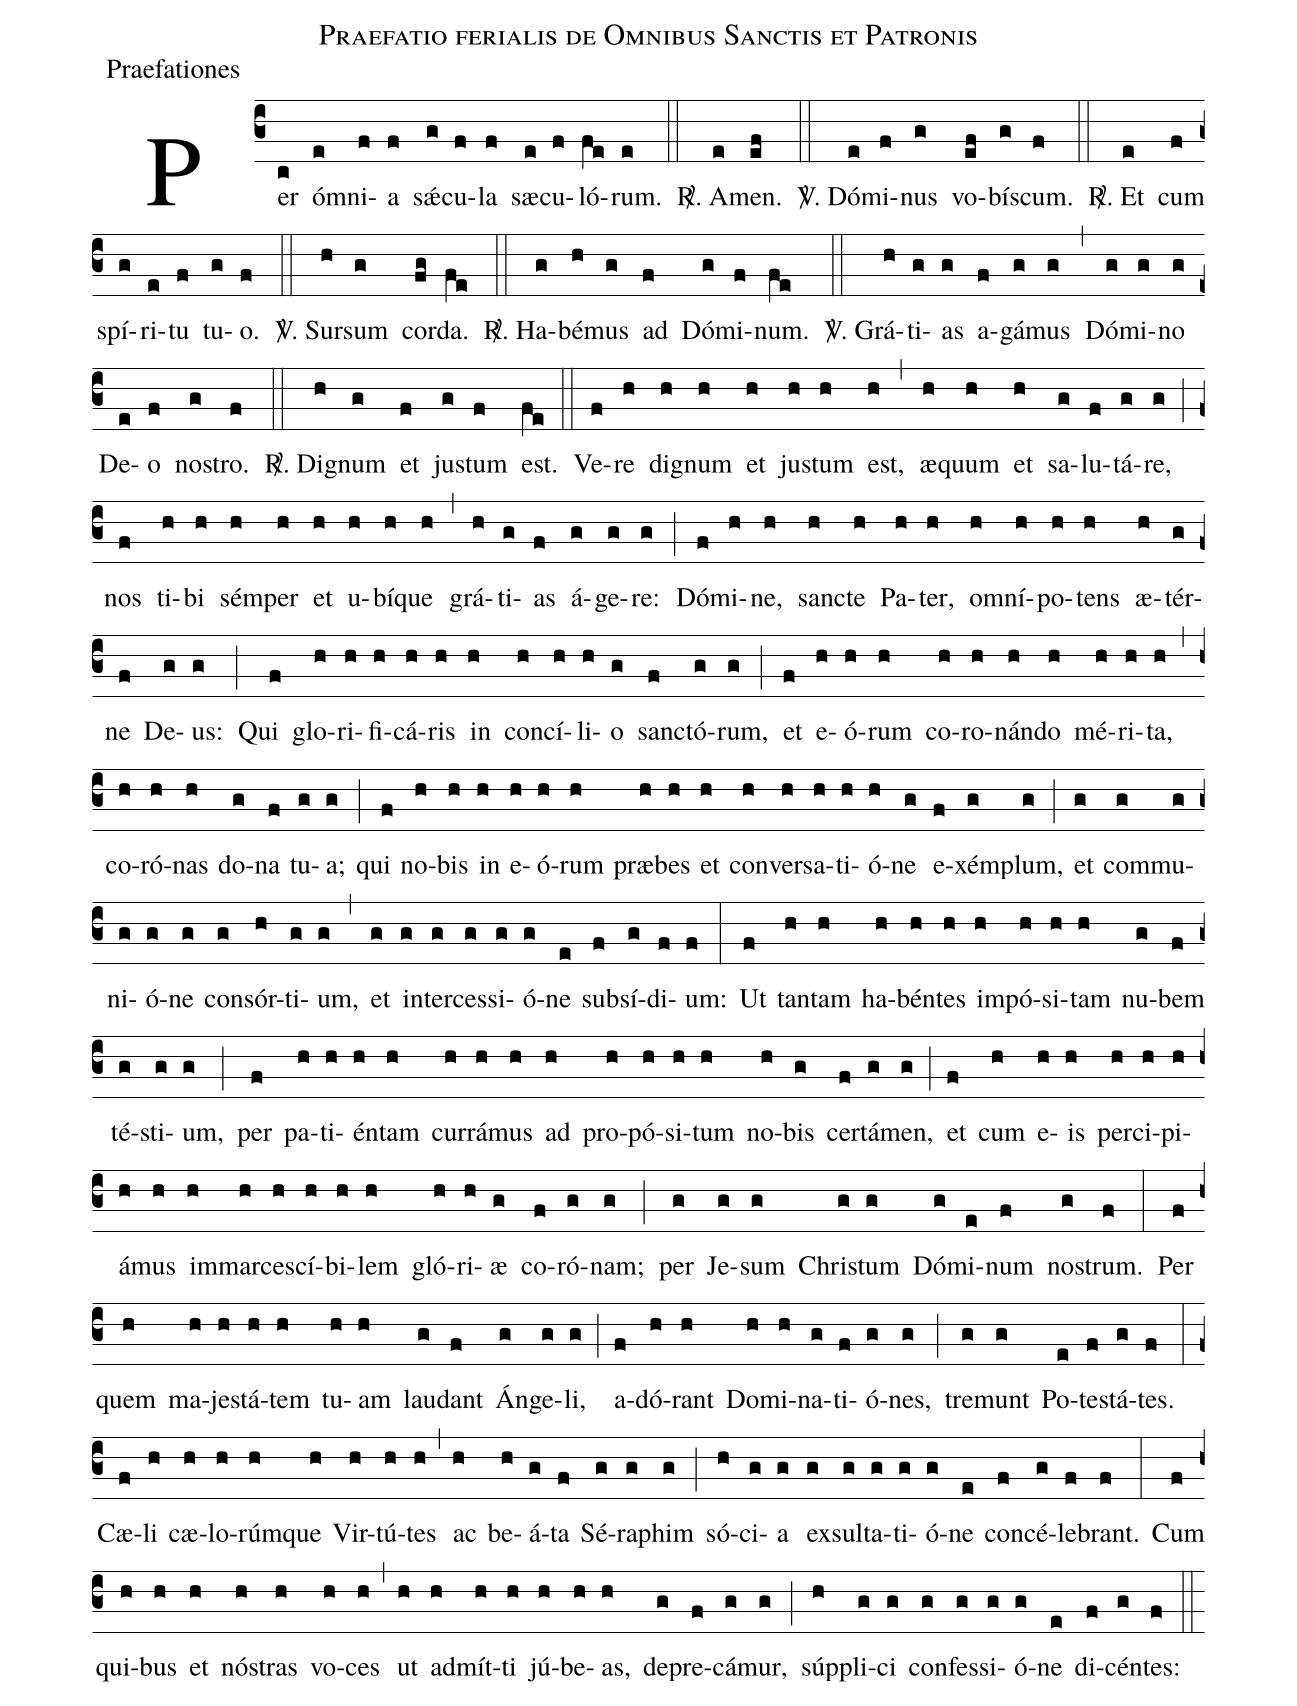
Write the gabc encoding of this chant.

name:Praefatio ferialis de Omnibus Sanctis et Patronis;
office-part:Praefationes;
%%
(c3) Per(c) óm(e)ni(f)a(f) sǽ(g)cu(f)la(f) sæ(e)cu(f)ló(fe)rum.(e) (::)

<sp>R/</sp>. A(e)men.(ef) (::)

<sp>V/</sp>. Dó(e)mi(f)nus(g) vo(ef)bí(g)scum.(f) (::)

<sp>R/</sp>. Et(e) cum(f) spí(g)ri(e)tu(f) tu(g)o.(f) (::)

<sp>V/</sp>. Sur(h)sum(g) cor(fg)da.(fe) (::)

<sp>R/</sp>. Ha(g)bé(h)mus(g) ad(f) Dó(g)mi(f)num.(fe) (::)

<sp>V/</sp>. Grá(h)ti(g)as(g) a(f)gá(g)mus(g) (,) Dó(g)mi(g)no(g) De(e)o(f) no(g)stro.(f) (::)

<sp>R/</sp>. Di(h)gnum(g) et(f) ju(g)stum(f) est.(fe) (::)

Ve(f)re(h) di(h)gnum(h) et(h) ju(h)stum(h) est,(h) (,)
æ(h)quum(h) et(h) sa(g)lu(f)tá(g)re,(g) (;)
nos(f) ti(h)bi(h) sém(h)per(h) et(h) u(h)bí(h)que(h) (,) grá(h)ti(g)as(f) á(g)ge(g)re:(g) (;)
Dó(f)mi(h)ne,(h) san(h)cte(h) Pa(h)ter,(h) om(h)ní(h)po(h)tens(h) æ(h)tér(g)ne(f) De(g)us:(g) (;)

Qui(f) glo(h)ri(h)fi(h)cá(h)ris(h) in(h) con(h)cí(h)li(h)o(g) san(f)ctó(g)rum,(g) (;)
et(f) e(h)ó(h)rum(h) co(h)ro(h)nán(h)do(h) mé(h)ri(h)ta,(h) (,) co(h)ró(h)nas(h) do(g)na(f) tu(g)a;(g) (;)
qui(f) no(h)bis(h) in(h) e(h)ó(h)rum(h) præ(h)bes(h) et(h) con(h)ver(h)sa(h)ti(h)ó(h)ne(g) e(f)xém(g)plum,(g) (;)
et(g) com(g)mu(g)ni(g)ó(g)ne(g) con(g)sór(h)ti(g)um,(g) (,) et(g) in(g)ter(g)ces(g)si(g)ó(g)ne(e) sub(f)sí(g)di(f)um:(f) (:)

Ut(f) tan(h)tam(h) ha(h)bén(h)tes(h) im(h)pó(h)si(h)tam(h) nu(g)bem(f) té(g)sti(g)um,(g) (;)
per(f) pa(h)ti(h)én(h)tam(h) cur(h)rá(h)mus(h) ad(h) pro(h)pó(h)si(h)tum(h) no(h)bis(g) cer(f)tá(g)men,(g) (;) et(f) cum(h) e(h)is(h) per(h)ci(h)pi(h)á(h)mus(h) im(h)mar(h)ce(h)scí(h)bi(h)lem(h) gló(h)ri(h)æ(g) co(f)ró(g)nam;(g) (;)
per(g) Je(g)sum(g) Chri(g)stum(g) Dó(g)mi(e)num(f) no(g)strum.(f) (:)

Per(f) quem(h) ma(h)je(h)stá(h)tem(h) tu(h)am(h) lau(g)dant(f) Án(g)ge(g)li,(g) (;)
a(f)dó(h)rant(h) Do(h)mi(h)na(g)ti(f)ó(g)nes,(g) (;) tre(g)munt(g) Po(e)te(f)stá(g)tes.(f) (:)

Cæ(f)li(h) cæ(h)lo(h)rúm(h)que(h) Vir(h)tú(h)tes(h) (,) ac(h) be(h)á(g)ta(f) Sé(g)ra(g)phim(g) (;)
só(h)ci(g)a(g) ex(g)sul(g)ta(g)ti(g)ó(g)ne(e) con(f)cé(g)le(f)brant.(f) (:)

Cum(f) qui(h)bus(h) et(h) nó(h)stras(h) vo(h)ces(h) (,) ut(h) ad(h)mít(h)ti(h) jú(h)be(h)as,(h) de(g)pre(f)cá(g)mur,(g) (;)
súp(h)pli(g)ci(g) con(g)fes(g)si(g)ó(g)ne(e) di(f)cén(g)tes:(f) (::)
